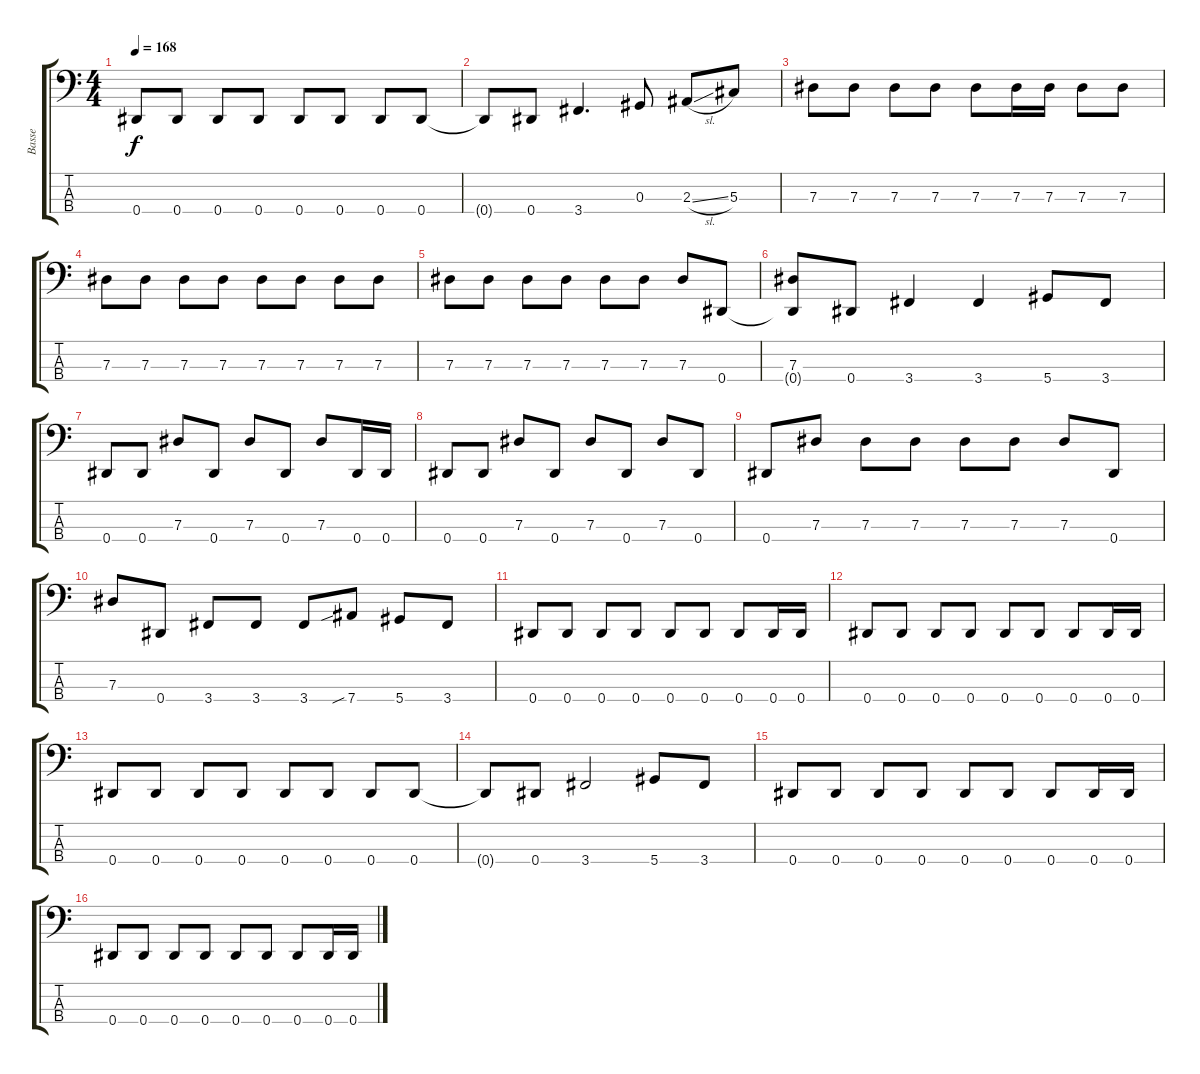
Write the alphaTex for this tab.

\track ("Basse" "Basse") {instrument electricbassfinger}
\staff {score tabs}
\tuning (Gb2 Db2 Ab1 Eb1) {hide}
\ts (4 4)
\tempo 168
\clef f4
\ks c
0.4.8{dy f} 0.4.8 0.4.8 0.4.8 0.4.8 0.4.8 0.4.8 0.4.8 |
0.4{t}.8 0.4.8 3.4.4{d} 0.3.8 2.3{sl}.8 5.3.8 |
7.3.8 7.3.8 7.3.8 7.3.8 7.3.8 7.3.16 7.3.16 7.3.8 7.3.8 |
7.3.8 7.3.8 7.3.8 7.3.8 7.3.8 7.3.8 7.3.8 7.3.8 |
7.3.8 7.3.8 7.3.8 7.3.8 7.3.8 7.3.8 7.3.8 0.4.8 |
(7.3 0.4{t}).8 0.4.8 3.4.4 3.4.4 5.4.8 3.4.8 |
0.4.8 0.4.8 7.3.8 0.4.8 7.3.8 0.4.8 7.3.8 0.4.16 0.4.16 |
0.4.8 0.4.8 7.3.8 0.4.8 7.3.8 0.4.8 7.3.8 0.4.8 |
0.4.8 7.3.8 7.3.8 7.3.8 7.3.8 7.3.8 7.3.8 0.4.8 |
7.3.8 0.4.8 3.4.8 3.4.8 3.4.8 7.4{sib}.8 5.4.8 3.4.8 |
0.4.8 0.4.8 0.4.8 0.4.8 0.4.8 0.4.8 0.4.8 0.4.16 0.4.16 |
0.4.8 0.4.8 0.4.8 0.4.8 0.4.8 0.4.8 0.4.8 0.4.16 0.4.16 |
0.4.8 0.4.8 0.4.8 0.4.8 0.4.8 0.4.8 0.4.8 0.4.8 |
0.4{t}.8 0.4.8 3.4.2 5.4.8 3.4.8 |
0.4.8 0.4.8 0.4.8 0.4.8 0.4.8 0.4.8 0.4.8 0.4.16 0.4.16 |
0.4.8 0.4.8 0.4.8 0.4.8 0.4.8 0.4.8 0.4.8 0.4.16 0.4.16
